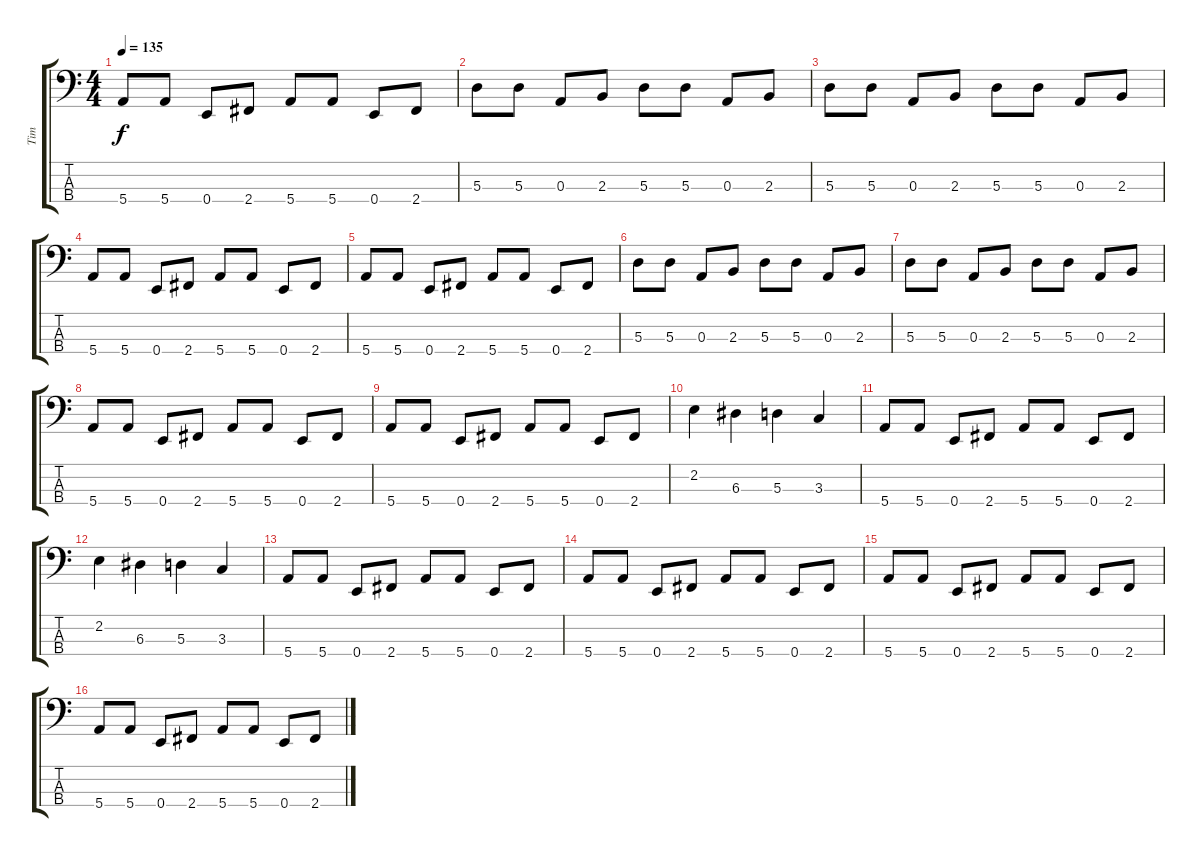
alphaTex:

\track ("Tim" "Tim") {instrument electricbasspick}
\staff {score tabs}
\tuning (G2 D2 A1 E1) {hide}
\ts (4 4)
\tempo 135
\clef f4
\ks c
5.4.8{dy f} 5.4.8 0.4.8 2.4.8 5.4.8 5.4.8 0.4.8 2.4.8 |
5.3.8 5.3.8 0.3.8 2.3.8 5.3.8 5.3.8 0.3.8 2.3.8 |
5.3.8 5.3.8 0.3.8 2.3.8 5.3.8 5.3.8 0.3.8 2.3.8 |
5.4.8 5.4.8 0.4.8 2.4.8 5.4.8 5.4.8 0.4.8 2.4.8 |
5.4.8 5.4.8 0.4.8 2.4.8 5.4.8 5.4.8 0.4.8 2.4.8 |
5.3.8 5.3.8 0.3.8 2.3.8 5.3.8 5.3.8 0.3.8 2.3.8 |
5.3.8 5.3.8 0.3.8 2.3.8 5.3.8 5.3.8 0.3.8 2.3.8 |
5.4.8 5.4.8 0.4.8 2.4.8 5.4.8 5.4.8 0.4.8 2.4.8 |
5.4.8 5.4.8 0.4.8 2.4.8 5.4.8 5.4.8 0.4.8 2.4.8 |
2.2.4 6.3.4 5.3.4 3.3.4 |
5.4.8 5.4.8 0.4.8 2.4.8 5.4.8 5.4.8 0.4.8 2.4.8 |
2.2.4 6.3.4 5.3.4 3.3.4 |
5.4.8 5.4.8 0.4.8 2.4.8 5.4.8 5.4.8 0.4.8 2.4.8 |
5.4.8 5.4.8 0.4.8 2.4.8 5.4.8 5.4.8 0.4.8 2.4.8 |
5.4.8 5.4.8 0.4.8 2.4.8 5.4.8 5.4.8 0.4.8 2.4.8 |
5.4.8 5.4.8 0.4.8 2.4.8 5.4.8 5.4.8 0.4.8 2.4.8
